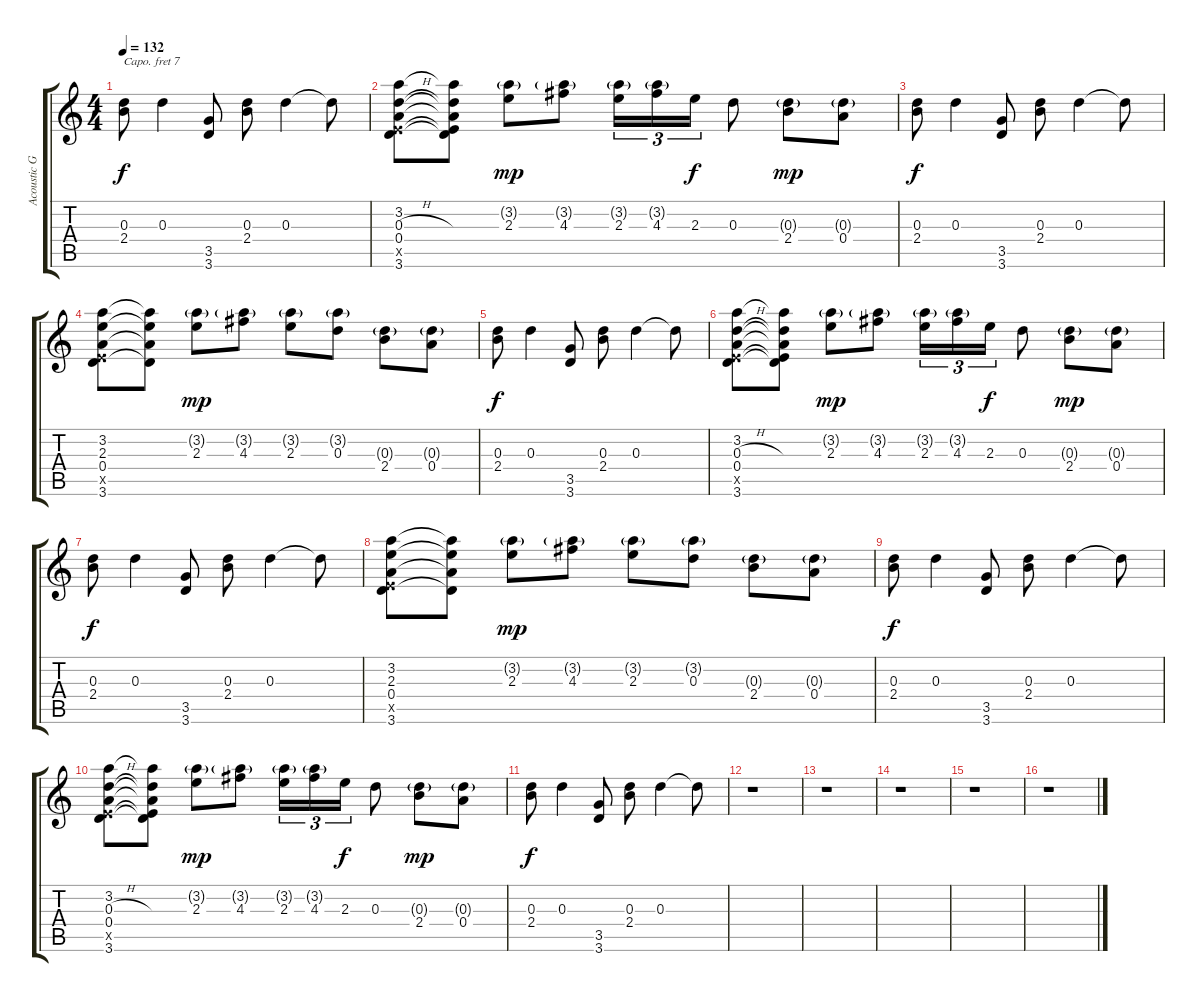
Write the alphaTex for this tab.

\track ("Acoustic Guitar capo 7th Fret" "Acoustic G") {instrument acousticguitarsteel}
\staff {score tabs}
\capo 7
\tuning (E4 B3 G3 D3 A2 E2) {hide}
\ts (4 4)
\tempo 132
\clef g2
\ks c
(0.3 2.4).8{dy f} 0.3.4 (3.5 3.6).8 (0.3 2.4).8 0.3.4 0.3{t}.8 |
(3.2 0.3{h} 0.4 0.5{x} 3.6).8 (3.2{t} 0.3{t} 0.4{t} 0.5{t} 3.6{t}).8 (3.2{g} 2.3).8{dy mp} (3.2{g} 4.3).8 (3.2{g} 2.3).16{tu (3 2)} (3.2{g} 4.3).16{tu (3 2)} 2.3.16{tu (3 2) dy f} 0.3.8 (0.3{g} 2.4).8{dy mp} (0.3{g} 0.4).8 |
(0.3 2.4).8{dy f} 0.3.4 (3.5 3.6).8 (0.3 2.4).8 0.3.4 0.3{t}.8 |
(3.2 2.3 0.4 0.5{x} 3.6).8 (3.2{t} 2.3{t} 0.4{t} 3.6{t}).8 (3.2{g} 2.3).8{dy mp} (3.2{g} 4.3).8 (3.2{g} 2.3).8 (3.2{g} 0.3).8 (0.3{g} 2.4).8 (0.3{g} 0.4).8 |
(0.3 2.4).8{dy f} 0.3.4 (3.5 3.6).8 (0.3 2.4).8 0.3.4 0.3{t}.8 |
(3.2 0.3{h} 0.4 0.5{x} 3.6).8 (3.2{t} 0.3{t} 0.4{t} 0.5{t} 3.6{t}).8 (3.2{g} 2.3).8{dy mp} (3.2{g} 4.3).8 (3.2{g} 2.3).16{tu (3 2)} (3.2{g} 4.3).16{tu (3 2)} 2.3.16{tu (3 2) dy f} 0.3.8 (0.3{g} 2.4).8{dy mp} (0.3{g} 0.4).8 |
(0.3 2.4).8{dy f} 0.3.4 (3.5 3.6).8 (0.3 2.4).8 0.3.4 0.3{t}.8 |
(3.2 2.3 0.4 0.5{x} 3.6).8 (3.2{t} 2.3{t} 0.4{t} 3.6{t}).8 (3.2{g} 2.3).8{dy mp} (3.2{g} 4.3).8 (3.2{g} 2.3).8 (3.2{g} 0.3).8 (0.3{g} 2.4).8 (0.3{g} 0.4).8 |
(0.3 2.4).8{dy f} 0.3.4 (3.5 3.6).8 (0.3 2.4).8 0.3.4 0.3{t}.8 |
(3.2 0.3{h} 0.4 0.5{x} 3.6).8 (3.2{t} 0.3{t} 0.4{t} 0.5{t} 3.6{t}).8 (3.2{g} 2.3).8{dy mp} (3.2{g} 4.3).8 (3.2{g} 2.3).16{tu (3 2)} (3.2{g} 4.3).16{tu (3 2)} 2.3.16{tu (3 2) dy f} 0.3.8 (0.3{g} 2.4).8{dy mp} (0.3{g} 0.4).8 |
(0.3 2.4).8{dy f} 0.3.4 (3.5 3.6).8 (0.3 2.4).8 0.3.4 0.3{t}.8 |
r.1 |
r.1 |
r.1 |
r.1 |
r.1
